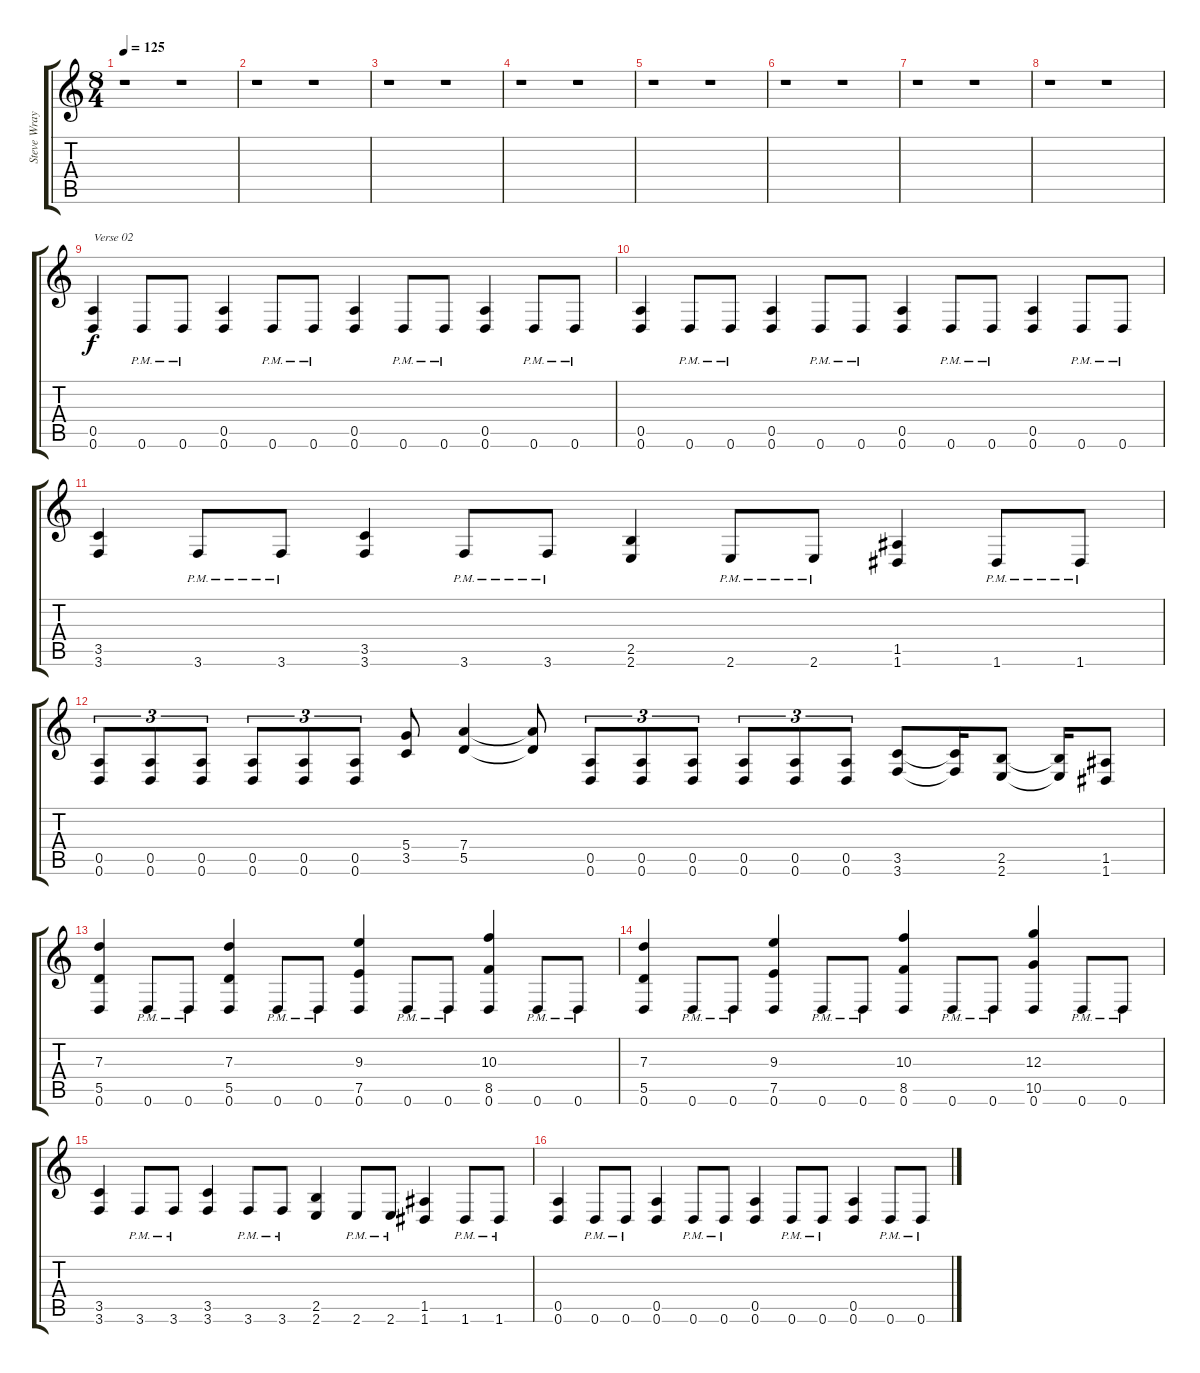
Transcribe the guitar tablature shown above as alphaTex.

\track ("Steve Wray" "Steve Wray") {instrument distortionguitar}
\staff {score tabs}
\tuning (E4 B3 G3 D3 A2 D2) {hide}
\ts (8 4)
\tempo 125
\clef g2
\ks c
r.1{dy f} r.1 |
r.1 r.1 |
r.1 r.1 |
r.1 r.1 |
r.1 r.1 |
r.1 r.1 |
r.1 r.1 |
r.1 r.1 |
(0.5 0.6).4{txt "Verse 02"} 0.6{pm}.8 0.6{pm}.8 (0.5 0.6).4 0.6{pm}.8 0.6{pm}.8 (0.5 0.6).4 0.6{pm}.8 0.6{pm}.8 (0.5 0.6).4 0.6{pm}.8 0.6{pm}.8 |
(0.5 0.6).4 0.6{pm}.8 0.6{pm}.8 (0.5 0.6).4 0.6{pm}.8 0.6{pm}.8 (0.5 0.6).4 0.6{pm}.8 0.6{pm}.8 (0.5 0.6).4 0.6{pm}.8 0.6{pm}.8 |
(3.5 3.6).4 3.6{pm}.8 3.6{pm}.8 (3.5 3.6).4 3.6{pm}.8 3.6{pm}.8 (2.5 2.6).4 2.6{pm}.8 2.6{pm}.8 (1.5 1.6).4 1.6{pm}.8 1.6{pm}.8 |
(0.5 0.6).8{tu (3 2)} (0.5 0.6).8{tu (3 2)} (0.5 0.6).8{tu (3 2)} (0.5 0.6).8{tu (3 2)} (0.5 0.6).8{tu (3 2)} (0.5 0.6).8{tu (3 2)} (5.4 3.5).8 (7.4 5.5).4 (7.4{t} 5.5{t}).8 (0.5 0.6).8{tu (3 2)} (0.5 0.6).8{tu (3 2)} (0.5 0.6).8{tu (3 2)} (0.5 0.6).8{tu (3 2)} (0.5 0.6).8{tu (3 2)} (0.5 0.6).8{tu (3 2)} (3.5 3.6).8 (3.5{t} 3.6{t}).16 (2.5 2.6).8 (2.5{t} 2.6{t}).16 (1.5 1.6).8 |
(7.3 5.5 0.6).4 0.6{pm}.8 0.6{pm}.8 (7.3 5.5 0.6).4 0.6{pm}.8 0.6{pm}.8 (9.3 7.5 0.6).4 0.6{pm}.8 0.6{pm}.8 (10.3 8.5 0.6).4 0.6{pm}.8 0.6{pm}.8 |
(7.3 5.5 0.6).4 0.6{pm}.8 0.6{pm}.8 (9.3 7.5 0.6).4 0.6{pm}.8 0.6{pm}.8 (10.3 8.5 0.6).4 0.6{pm}.8 0.6{pm}.8 (12.3 10.5 0.6).4 0.6{pm}.8 0.6{pm}.8 |
(3.5 3.6).4 3.6{pm}.8 3.6{pm}.8 (3.5 3.6).4 3.6{pm}.8 3.6{pm}.8 (2.5 2.6).4 2.6{pm}.8 2.6{pm}.8 (1.5 1.6).4 1.6{pm}.8 1.6{pm}.8 |
(0.5 0.6).4 0.6{pm}.8 0.6{pm}.8 (0.5 0.6).4 0.6{pm}.8 0.6{pm}.8 (0.5 0.6).4 0.6{pm}.8 0.6{pm}.8 (0.5 0.6).4 0.6{pm}.8 0.6{pm}.8
